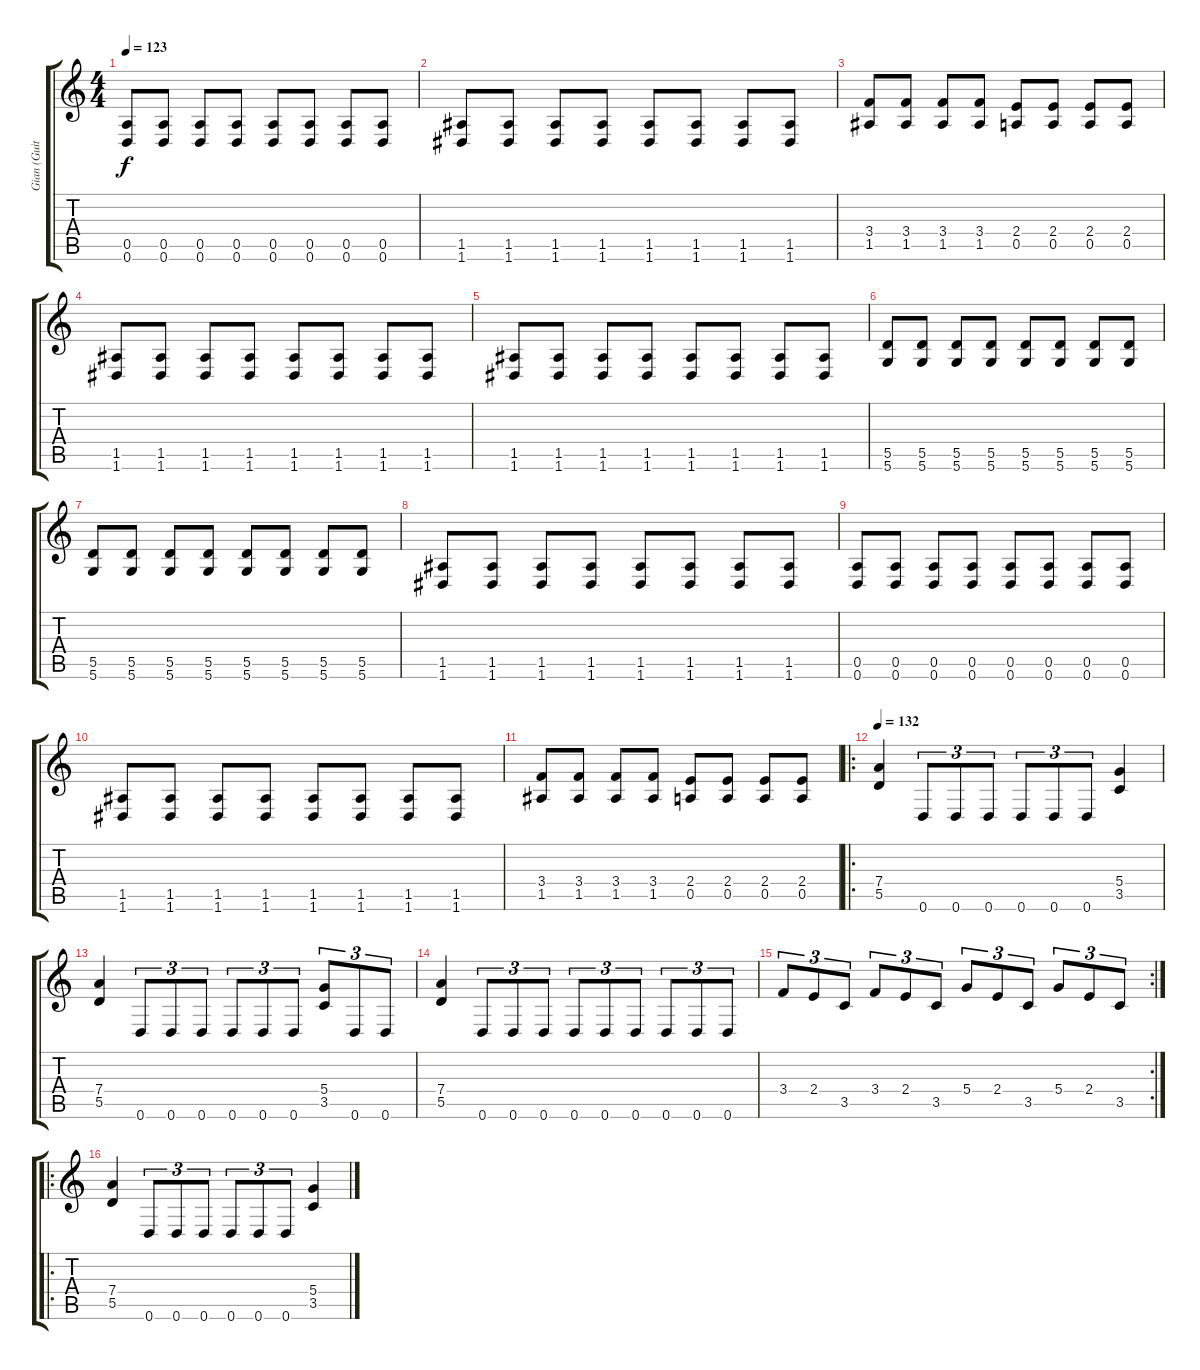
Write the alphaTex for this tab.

\track ("Gian (Guitar)" "Gian (Guit") {instrument overdrivenguitar}
\staff {score tabs}
\tuning (E4 B3 G3 D3 A2 D2) {hide}
\ts (4 4)
\tempo 123
\clef g2
\ks c
(0.5 0.6).8{dy f} (0.5 0.6).8 (0.5 0.6).8 (0.5 0.6).8 (0.5 0.6).8 (0.5 0.6).8 (0.5 0.6).8 (0.5 0.6).8 |
(1.5 1.6).8 (1.5 1.6).8 (1.5 1.6).8 (1.5 1.6).8 (1.5 1.6).8 (1.5 1.6).8 (1.5 1.6).8 (1.5 1.6).8 |
(3.4 1.5).8 (3.4 1.5).8 (3.4 1.5).8 (3.4 1.5).8 (2.4 0.5).8 (2.4 0.5).8 (2.4 0.5).8 (2.4 0.5).8 |
(1.5 1.6).8 (1.5 1.6).8 (1.5 1.6).8 (1.5 1.6).8 (1.5 1.6).8 (1.5 1.6).8 (1.5 1.6).8 (1.5 1.6).8 |
(1.5 1.6).8 (1.5 1.6).8 (1.5 1.6).8 (1.5 1.6).8 (1.5 1.6).8 (1.5 1.6).8 (1.5 1.6).8 (1.5 1.6).8 |
(5.5 5.6).8 (5.5 5.6).8 (5.5 5.6).8 (5.5 5.6).8 (5.5 5.6).8 (5.5 5.6).8 (5.5 5.6).8 (5.5 5.6).8 |
(5.5 5.6).8 (5.5 5.6).8 (5.5 5.6).8 (5.5 5.6).8 (5.5 5.6).8 (5.5 5.6).8 (5.5 5.6).8 (5.5 5.6).8 |
(1.5 1.6).8 (1.5 1.6).8 (1.5 1.6).8 (1.5 1.6).8 (1.5 1.6).8 (1.5 1.6).8 (1.5 1.6).8 (1.5 1.6).8 |
(0.5 0.6).8 (0.5 0.6).8 (0.5 0.6).8 (0.5 0.6).8 (0.5 0.6).8 (0.5 0.6).8 (0.5 0.6).8 (0.5 0.6).8 |
(1.5 1.6).8 (1.5 1.6).8 (1.5 1.6).8 (1.5 1.6).8 (1.5 1.6).8 (1.5 1.6).8 (1.5 1.6).8 (1.5 1.6).8 |
(3.4 1.5).8 (3.4 1.5).8 (3.4 1.5).8 (3.4 1.5).8 (2.4 0.5).8 (2.4 0.5).8 (2.4 0.5).8 (2.4 0.5).8 |
\ro
\tempo 132
(7.4 5.5).4 0.6.8{tu (3 2)} 0.6.8{tu (3 2)} 0.6.8{tu (3 2)} 0.6.8{tu (3 2)} 0.6.8{tu (3 2)} 0.6.8{tu (3 2)} (5.4 3.5).4 |
(7.4 5.5).4 0.6.8{tu (3 2)} 0.6.8{tu (3 2)} 0.6.8{tu (3 2)} 0.6.8{tu (3 2)} 0.6.8{tu (3 2)} 0.6.8{tu (3 2)} (5.4 3.5).8{tu (3 2)} 0.6.8{tu (3 2)} 0.6.8{tu (3 2)} |
(7.4 5.5).4 0.6.8{tu (3 2)} 0.6.8{tu (3 2)} 0.6.8{tu (3 2)} 0.6.8{tu (3 2)} 0.6.8{tu (3 2)} 0.6.8{tu (3 2)} 0.6.8{tu (3 2)} 0.6.8{tu (3 2)} 0.6.8{tu (3 2)} |
\rc 2
3.4.8{tu (3 2)} 2.4.8{tu (3 2)} 3.5.8{tu (3 2)} 3.4.8{tu (3 2)} 2.4.8{tu (3 2)} 3.5.8{tu (3 2)} 5.4.8{tu (3 2)} 2.4.8{tu (3 2)} 3.5.8{tu (3 2)} 5.4.8{tu (3 2)} 2.4.8{tu (3 2)} 3.5.8{tu (3 2)} |
\ro
(7.4 5.5).4 0.6.8{tu (3 2)} 0.6.8{tu (3 2)} 0.6.8{tu (3 2)} 0.6.8{tu (3 2)} 0.6.8{tu (3 2)} 0.6.8{tu (3 2)} (5.4 3.5).4
